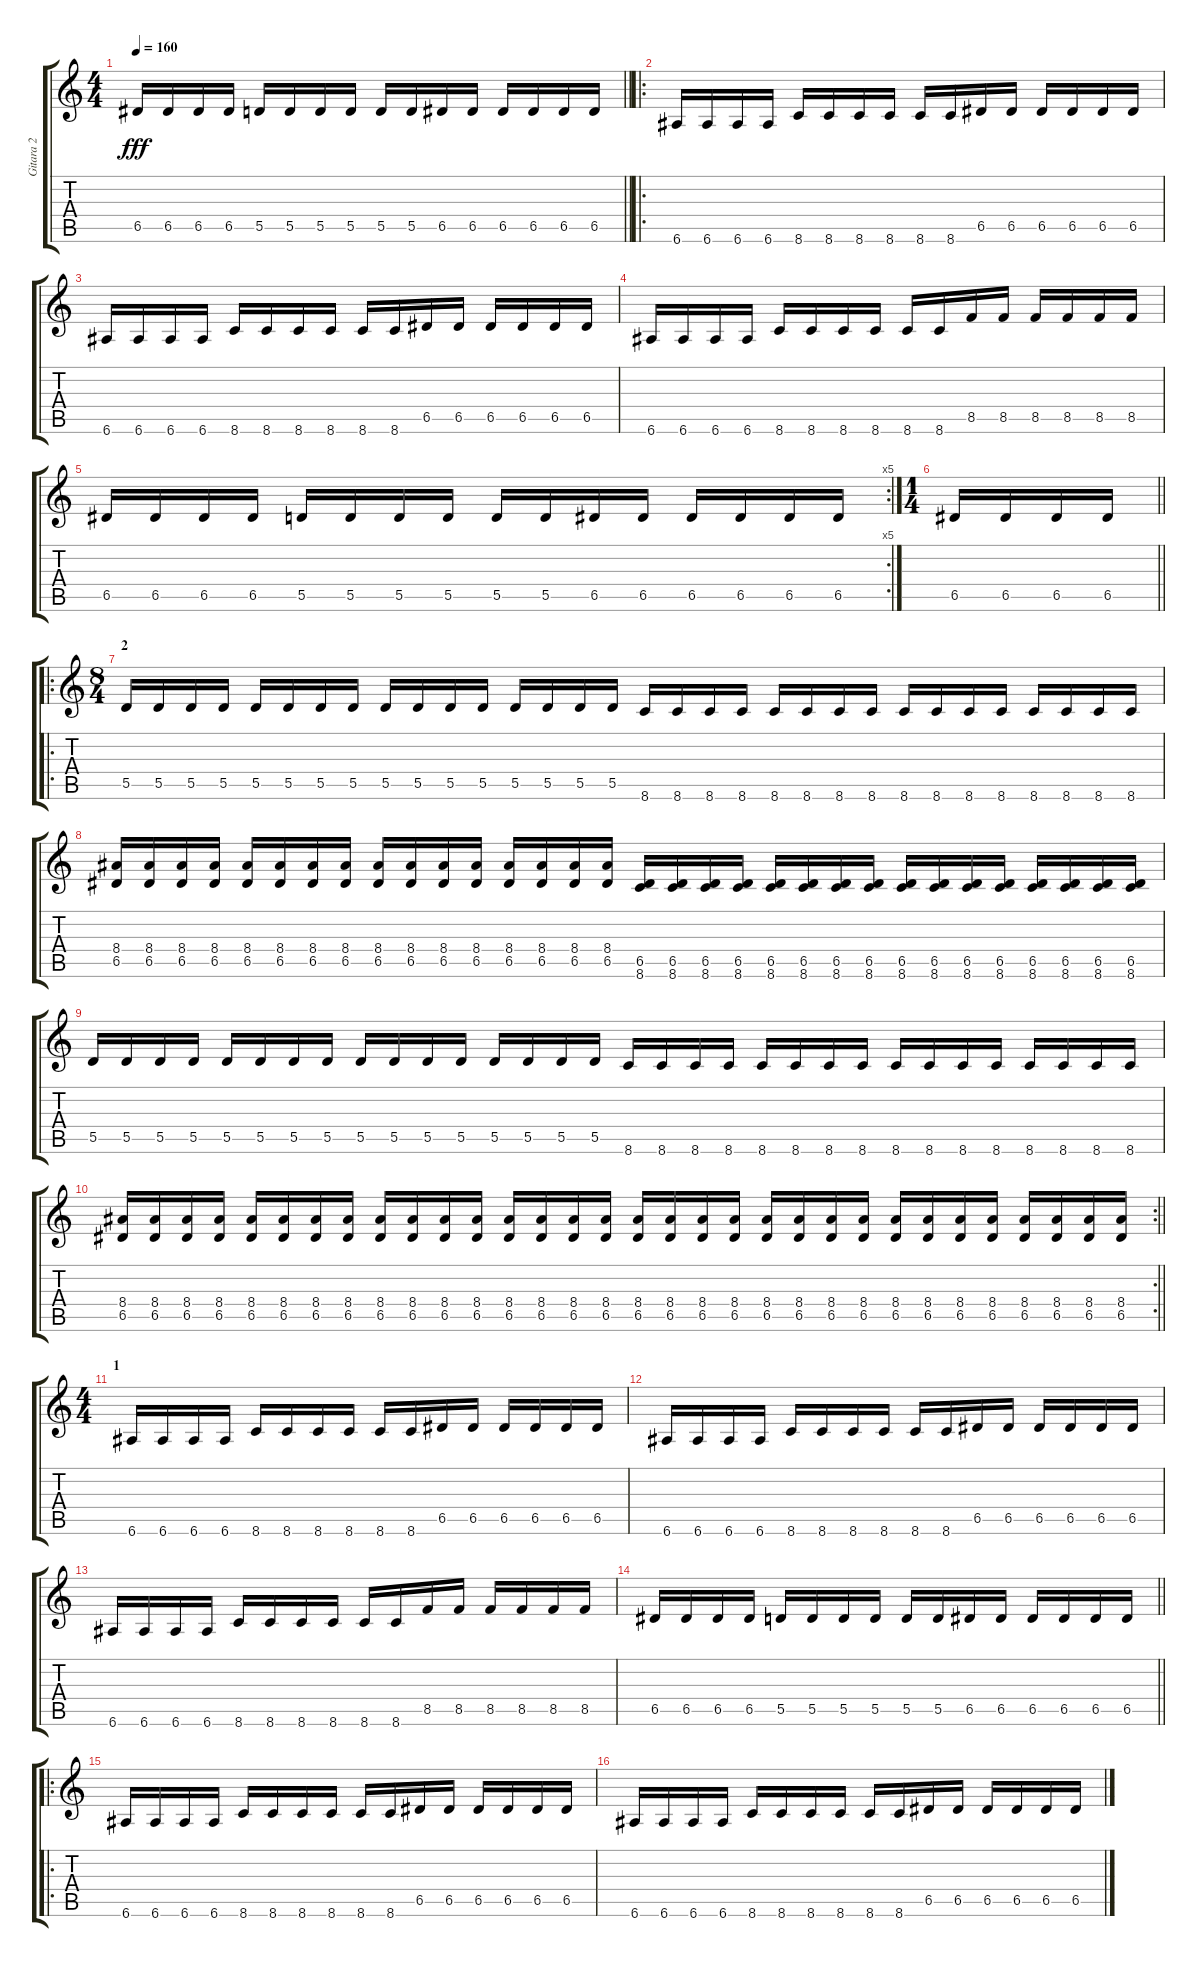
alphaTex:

\track ("Gitara 2" "Gitara 2") {instrument overdrivenguitar}
\staff {score tabs}
\tuning (E4 B3 G3 D3 A2 E2) {hide}
\ts (4 4)
\tempo 160
\clef g2
\barLineRight lightlight
\ks c
6.5.16{dy fff} 6.5.16 6.5.16 6.5.16 5.5.16 5.5.16 5.5.16 5.5.16 5.5.16 5.5.16 6.5.16 6.5.16 6.5.16 6.5.16 6.5.16 6.5.16 |
\ro
6.6.16 6.6.16 6.6.16 6.6.16 8.6.16 8.6.16 8.6.16 8.6.16 8.6.16 8.6.16 6.5.16 6.5.16 6.5.16 6.5.16 6.5.16 6.5.16 |
6.6.16 6.6.16 6.6.16 6.6.16 8.6.16 8.6.16 8.6.16 8.6.16 8.6.16 8.6.16 6.5.16 6.5.16 6.5.16 6.5.16 6.5.16 6.5.16 |
6.6.16 6.6.16 6.6.16 6.6.16 8.6.16 8.6.16 8.6.16 8.6.16 8.6.16 8.6.16 8.5.16 8.5.16 8.5.16 8.5.16 8.5.16 8.5.16 |
\rc 5
6.5.16 6.5.16 6.5.16 6.5.16 5.5.16 5.5.16 5.5.16 5.5.16 5.5.16 5.5.16 6.5.16 6.5.16 6.5.16 6.5.16 6.5.16 6.5.16 |
\ts (1 4)
\barLineRight lightlight
6.5.16 6.5.16 6.5.16 6.5.16 |
\ro
\ts (8 4)
\section ("" "2")
5.5.16 5.5.16 5.5.16 5.5.16 5.5.16 5.5.16 5.5.16 5.5.16 5.5.16 5.5.16 5.5.16 5.5.16 5.5.16 5.5.16 5.5.16 5.5.16 8.6.16 8.6.16 8.6.16 8.6.16 8.6.16 8.6.16 8.6.16 8.6.16 8.6.16 8.6.16 8.6.16 8.6.16 8.6.16 8.6.16 8.6.16 8.6.16 |
(8.4 6.5).16 (8.4 6.5).16 (8.4 6.5).16 (8.4 6.5).16 (8.4 6.5).16 (8.4 6.5).16 (8.4 6.5).16 (8.4 6.5).16 (8.4 6.5).16 (8.4 6.5).16 (8.4 6.5).16 (8.4 6.5).16 (8.4 6.5).16 (8.4 6.5).16 (8.4 6.5).16 (8.4 6.5).16 (6.5 8.6).16 (6.5 8.6).16 (6.5 8.6).16 (6.5 8.6).16 (6.5 8.6).16 (6.5 8.6).16 (6.5 8.6).16 (6.5 8.6).16 (6.5 8.6).16 (6.5 8.6).16 (6.5 8.6).16 (6.5 8.6).16 (6.5 8.6).16 (6.5 8.6).16 (6.5 8.6).16 (6.5 8.6).16 |
5.5.16 5.5.16 5.5.16 5.5.16 5.5.16 5.5.16 5.5.16 5.5.16 5.5.16 5.5.16 5.5.16 5.5.16 5.5.16 5.5.16 5.5.16 5.5.16 8.6.16 8.6.16 8.6.16 8.6.16 8.6.16 8.6.16 8.6.16 8.6.16 8.6.16 8.6.16 8.6.16 8.6.16 8.6.16 8.6.16 8.6.16 8.6.16 |
\rc 2
\barLineRight lightlight
(8.4 6.5).16 (8.4 6.5).16 (8.4 6.5).16 (8.4 6.5).16 (8.4 6.5).16 (8.4 6.5).16 (8.4 6.5).16 (8.4 6.5).16 (8.4 6.5).16 (8.4 6.5).16 (8.4 6.5).16 (8.4 6.5).16 (8.4 6.5).16 (8.4 6.5).16 (8.4 6.5).16 (8.4 6.5).16 (8.4 6.5).16 (8.4 6.5).16 (8.4 6.5).16 (8.4 6.5).16 (8.4 6.5).16 (8.4 6.5).16 (8.4 6.5).16 (8.4 6.5).16 (8.4 6.5).16 (8.4 6.5).16 (8.4 6.5).16 (8.4 6.5).16 (8.4 6.5).16 (8.4 6.5).16 (8.4 6.5).16 (8.4 6.5).16 |
\ts (4 4)
\section ("" "1")
6.6.16 6.6.16 6.6.16 6.6.16 8.6.16 8.6.16 8.6.16 8.6.16 8.6.16 8.6.16 6.5.16 6.5.16 6.5.16 6.5.16 6.5.16 6.5.16 |
6.6.16 6.6.16 6.6.16 6.6.16 8.6.16 8.6.16 8.6.16 8.6.16 8.6.16 8.6.16 6.5.16 6.5.16 6.5.16 6.5.16 6.5.16 6.5.16 |
6.6.16 6.6.16 6.6.16 6.6.16 8.6.16 8.6.16 8.6.16 8.6.16 8.6.16 8.6.16 8.5.16 8.5.16 8.5.16 8.5.16 8.5.16 8.5.16 |
\barLineRight lightlight
6.5.16 6.5.16 6.5.16 6.5.16 5.5.16 5.5.16 5.5.16 5.5.16 5.5.16 5.5.16 6.5.16 6.5.16 6.5.16 6.5.16 6.5.16 6.5.16 |
\ro
6.6.16 6.6.16 6.6.16 6.6.16 8.6.16 8.6.16 8.6.16 8.6.16 8.6.16 8.6.16 6.5.16 6.5.16 6.5.16 6.5.16 6.5.16 6.5.16 |
6.6.16 6.6.16 6.6.16 6.6.16 8.6.16 8.6.16 8.6.16 8.6.16 8.6.16 8.6.16 6.5.16 6.5.16 6.5.16 6.5.16 6.5.16 6.5.16
